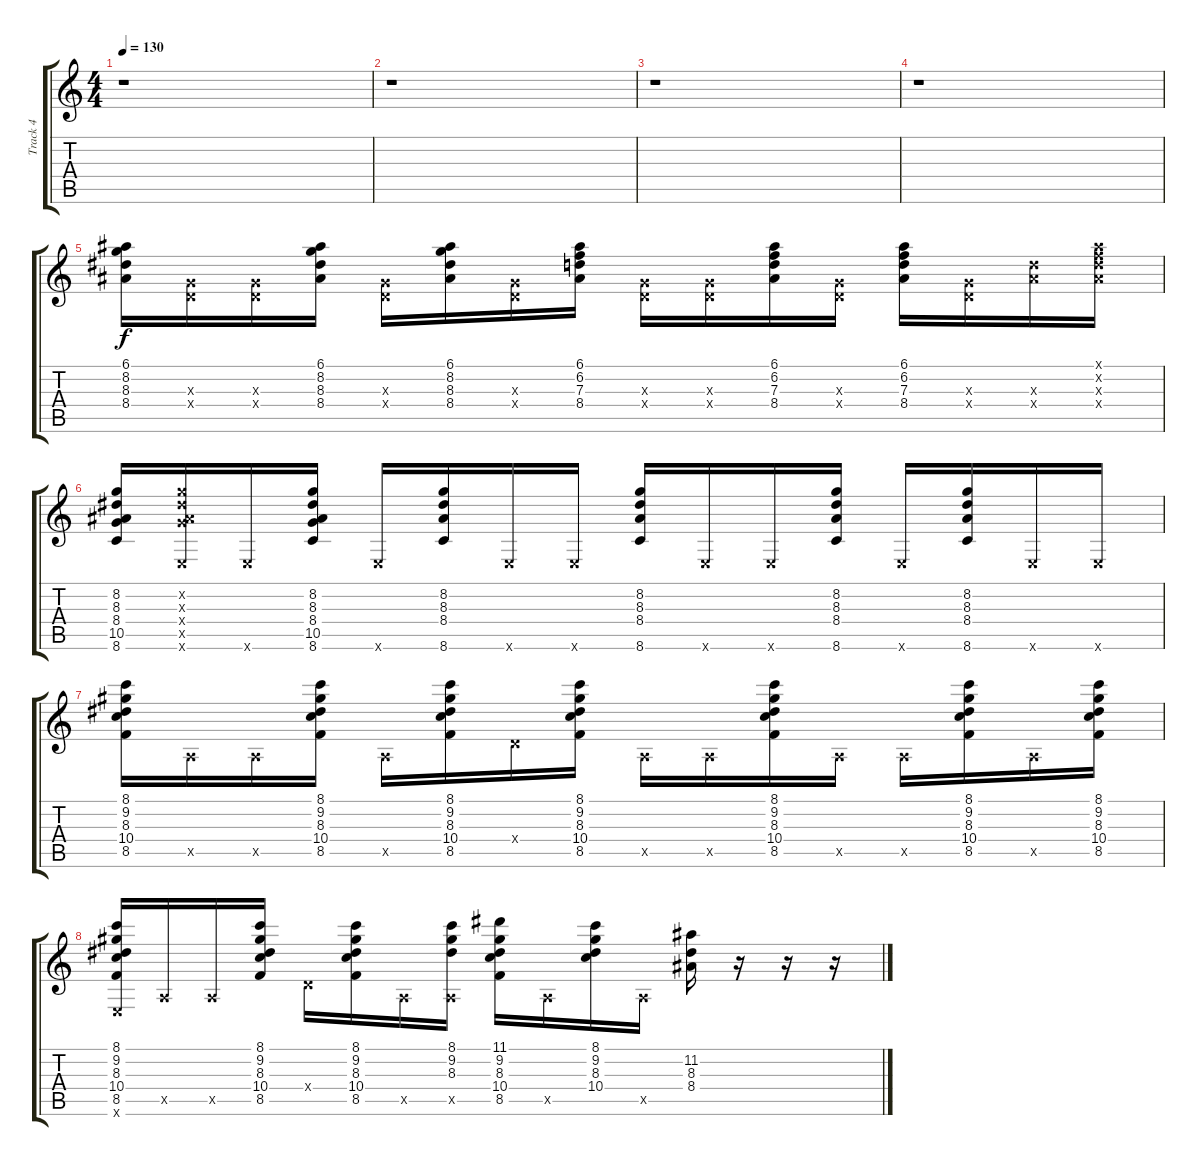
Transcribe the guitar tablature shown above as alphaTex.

\track ("Track 4" "Track 4") {instrument acousticguitarsteel}
\staff {score tabs}
\tuning (E4 B3 G3 D3 A2 E2) {hide}
\ts (4 4)
\tempo 130
\clef g2
\ks c
r.1{dy f} |
r.1 |
r.1 |
r.1 |
(6.1 8.2 8.3 8.4).16 (0.3{x} 0.4{x}).16 (0.3{x} 0.4{x}).16 (6.1 8.2 8.3 8.4).16 (0.3{x} 0.4{x}).16 (6.1 8.2 8.3 8.4).16 (0.3{x} 0.4{x}).16 (6.1 6.2 7.3 8.4).16 (0.3{x} 0.4{x}).16 (0.3{x} 0.4{x}).16 (6.1 6.2 7.3 8.4).16 (0.3{x} 0.4{x}).16 (6.1 6.2 7.3 8.4).16 (0.3{x} 0.4{x}).16 (7.3{x} 8.4{x}).16 (6.1{x} 6.2{x} 7.3{x} 8.4{x}).16 |
(8.2 8.3 8.4 10.5 8.6).16 (8.2{x} 8.3{x} 8.4{x} 10.5{x} 0.6{x}).16 0.6{x}.16 (8.2 8.3 8.4 10.5 8.6).16 0.6{x}.16 (8.2 8.3 8.4 8.6).16 0.6{x}.16 0.6{x}.16 (8.2 8.3 8.4 8.6).16 0.6{x}.16 0.6{x}.16 (8.2 8.3 8.4 8.6).16 0.6{x}.16 (8.2 8.3 8.4 8.6).16 0.6{x}.16 0.6{x}.16 |
(8.1 9.2 8.3 10.4 8.5).16 0.5{x}.16 0.5{x}.16 (8.1 9.2 8.3 10.4 8.5).16 0.5{x}.16 (8.1 9.2 8.3 10.4 8.5).16 0.4{x}.16 (8.1 9.2 8.3 10.4 8.5).16 0.5{x}.16 0.5{x}.16 (8.1 9.2 8.3 10.4 8.5).16 0.5{x}.16 0.5{x}.16 (8.1 9.2 8.3 10.4 8.5).16 0.5{x}.16 (8.1 9.2 8.3 10.4 8.5).16 |
(8.1 9.2 8.3 10.4 8.5 0.6{x}).16 0.5{x}.16 0.5{x}.16 (8.1 9.2 8.3 10.4 8.5).16 0.4{x}.16 (8.1 9.2 8.3 10.4 8.5).16 0.5{x}.16 (8.1 9.2 8.3 0.5{x}).16 (11.1 9.2 8.3 10.4 8.5).16 0.5{x}.16 (8.1 9.2 8.3 10.4).16 0.5{x}.16 (11.2 8.3 8.4).16 r.16 r.16 r.16
